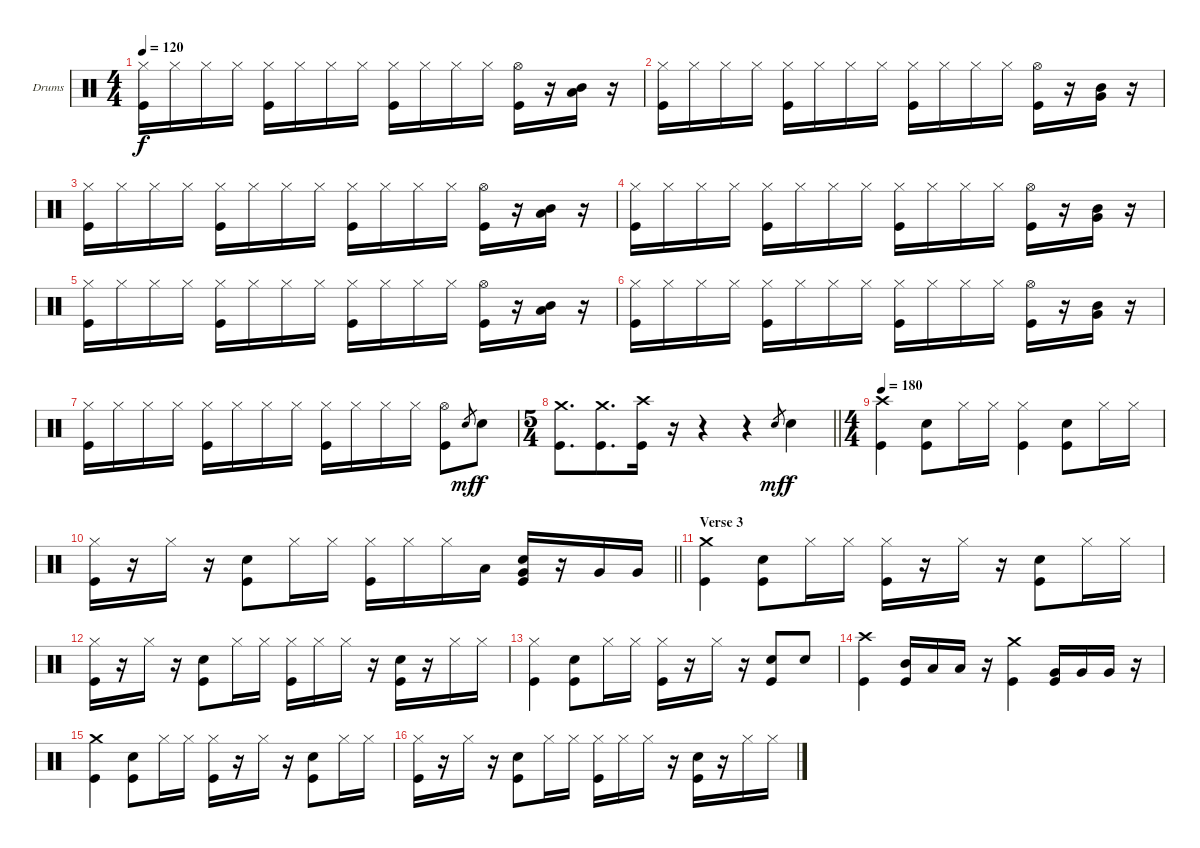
\bracketExtendMode groupsimilarinstruments
\firstSystemTrackNameOrientation horizontal
\otherSystemsTrackNameOrientation horizontal
\track ("Drumkit" "Drums") {instrument percussion}
\staff {score}
\articulation defaults
\ts (4 4)
\tempo 120
\clef neutral
\ks c
("Hi-Hat (closed)" "Kick (hit)").16{dy f} "Hi-Hat (closed)".16 "Hi-Hat (closed)".16 "Hi-Hat (closed)".16 ("Hi-Hat (closed)" "Kick (hit)").16 "Hi-Hat (closed)".16 "Hi-Hat (closed)".16 "Hi-Hat (closed)".16 ("Hi-Hat (closed)" "Kick (hit)").16 "Hi-Hat (closed)".16 "Hi-Hat (closed)".16 "Hi-Hat (closed)".16 ("Hi-Hat (open)" "Kick (hit)").16 r.16 ("Mid Tom (hit)" "Low Tom (hit)").16 r.16 |
("Hi-Hat (closed)" "Kick (hit)").16 "Hi-Hat (closed)".16 "Hi-Hat (closed)".16 "Hi-Hat (closed)".16 ("Hi-Hat (closed)" "Kick (hit)").16 "Hi-Hat (closed)".16 "Hi-Hat (closed)".16 "Hi-Hat (closed)".16 ("Hi-Hat (closed)" "Kick (hit)").16 "Hi-Hat (closed)".16 "Hi-Hat (closed)".16 "Hi-Hat (closed)".16 ("Hi-Hat (open)" "Kick (hit)").16 r.16 ("Mid Tom (hit)" "Very Low Tom (hit)").16 r.16 |
("Hi-Hat (closed)" "Kick (hit)").16 "Hi-Hat (closed)".16 "Hi-Hat (closed)".16 "Hi-Hat (closed)".16 ("Hi-Hat (closed)" "Kick (hit)").16 "Hi-Hat (closed)".16 "Hi-Hat (closed)".16 "Hi-Hat (closed)".16 ("Hi-Hat (closed)" "Kick (hit)").16 "Hi-Hat (closed)".16 "Hi-Hat (closed)".16 "Hi-Hat (closed)".16 ("Hi-Hat (open)" "Kick (hit)").16 r.16 ("Mid Tom (hit)" "Low Tom (hit)").16 r.16 |
("Hi-Hat (closed)" "Kick (hit)").16 "Hi-Hat (closed)".16 "Hi-Hat (closed)".16 "Hi-Hat (closed)".16 ("Hi-Hat (closed)" "Kick (hit)").16 "Hi-Hat (closed)".16 "Hi-Hat (closed)".16 "Hi-Hat (closed)".16 ("Hi-Hat (closed)" "Kick (hit)").16 "Hi-Hat (closed)".16 "Hi-Hat (closed)".16 "Hi-Hat (closed)".16 ("Hi-Hat (open)" "Kick (hit)").16 r.16 ("Mid Tom (hit)" "Very Low Tom (hit)").16 r.16 |
("Hi-Hat (closed)" "Kick (hit)").16 "Hi-Hat (closed)".16 "Hi-Hat (closed)".16 "Hi-Hat (closed)".16 ("Hi-Hat (closed)" "Kick (hit)").16 "Hi-Hat (closed)".16 "Hi-Hat (closed)".16 "Hi-Hat (closed)".16 ("Hi-Hat (closed)" "Kick (hit)").16 "Hi-Hat (closed)".16 "Hi-Hat (closed)".16 "Hi-Hat (closed)".16 ("Hi-Hat (open)" "Kick (hit)").16 r.16 ("Mid Tom (hit)" "Low Tom (hit)").16 r.16 |
("Hi-Hat (closed)" "Kick (hit)").16 "Hi-Hat (closed)".16 "Hi-Hat (closed)".16 "Hi-Hat (closed)".16 ("Hi-Hat (closed)" "Kick (hit)").16 "Hi-Hat (closed)".16 "Hi-Hat (closed)".16 "Hi-Hat (closed)".16 ("Hi-Hat (closed)" "Kick (hit)").16 "Hi-Hat (closed)".16 "Hi-Hat (closed)".16 "Hi-Hat (closed)".16 ("Hi-Hat (open)" "Kick (hit)").16 r.16 ("Mid Tom (hit)" "Very Low Tom (hit)").16 r.16 |
("Hi-Hat (closed)" "Kick (hit)").16 "Hi-Hat (closed)".16 "Hi-Hat (closed)".16 "Hi-Hat (closed)".16 ("Hi-Hat (closed)" "Kick (hit)").16 "Hi-Hat (closed)".16 "Hi-Hat (closed)".16 "Hi-Hat (closed)".16 ("Hi-Hat (closed)" "Kick (hit)").16 "Hi-Hat (closed)".16 "Hi-Hat (closed)".16 "Hi-Hat (closed)".16 ("Hi-Hat (open)" "Kick (hit)").8 "Snare (hit) 2".8{gr dy mf} "Snare (hit) 2".8{dy f} |
\ts (5 4)
\beaming (8 6 4)
\barLineRight lightlight
("Crash medium (hit)" "Kick (hit)").8{d} ("Crash medium (hit)" "Kick (hit)").8{d} ("Crash high (hit)" "Kick (hit)").16 r.16 r.4 r.4 "Snare (hit) 2".8{gr dy mf} "Snare (hit) 2".4{dy f} |
\ts (4 4)
\beaming (8 2 2 2 2)
\tempo 180
("Crash high (hit)" "Kick (hit)").4 ("Snare (hit) 2" "Kick (hit)").8 "Hi-Hat (closed)".16 "Hi-Hat (closed)".16 ("Hi-Hat (closed)" "Kick (hit)").4 ("Snare (hit) 2" "Kick (hit)").8 "Hi-Hat (closed)".16 "Hi-Hat (closed)".16 |
\barLineRight lightlight
("Hi-Hat (closed)" "Kick (hit)").16 r.16 "Hi-Hat (closed)".16 r.16 ("Snare (hit) 2" "Kick (hit)").8 "Hi-Hat (closed)".16 "Hi-Hat (closed)".16 ("Hi-Hat (closed)" "Kick (hit)").16 "Hi-Hat (closed)".16 "Hi-Hat (closed)".16 "Low Tom (hit)".16 ("Kick (hit)" "Very Low Tom (hit)" "Snare (hit) 2").16 r.16 "Very Low Tom (hit)".16 "Very Low Tom (hit)".16 |
\section ("" "Verse 3")
("Kick (hit)" "Crash medium (hit)").4 ("Snare (hit) 2" "Kick (hit)").8 "Hi-Hat (closed)".16 "Hi-Hat (closed)".16 ("Hi-Hat (closed)" "Kick (hit)").16 r.16 "Hi-Hat (closed)".16 r.16 ("Snare (hit) 2" "Kick (hit)").8 "Hi-Hat (closed)".16 "Hi-Hat (closed)".16 |
("Hi-Hat (closed)" "Kick (hit)").16 r.16 "Hi-Hat (closed)".16 r.16 ("Snare (hit) 2" "Kick (hit)").8 "Hi-Hat (closed)".16 "Hi-Hat (closed)".16 ("Hi-Hat (closed)" "Kick (hit)").16 "Hi-Hat (closed)".16 "Hi-Hat (closed)".16 r.16 ("Snare (hit) 2" "Kick (hit)").16 r.16 "Hi-Hat (closed)".16 "Hi-Hat (closed)".16 |
("Hi-Hat (closed)" "Kick (hit)").4 ("Snare (hit) 2" "Kick (hit)").8 "Hi-Hat (closed)".16 "Hi-Hat (closed)".16 ("Hi-Hat (closed)" "Kick (hit)").16 r.16 "Hi-Hat (closed)".16 r.16 ("Snare (hit) 2" "Kick (hit)").8 "Snare (hit) 2".8 |
("Kick (hit)" "Crash high (hit)").4 ("Mid Tom (hit)" "Kick (hit)").16 "Low Tom (hit)".16 "Low Tom (hit)".16 r.16 ("Kick (hit)" "Crash medium (hit)").4 ("Very Low Tom (hit)" "Kick (hit)").16 "Very Low Tom (hit)".16 "Very Low Tom (hit)".16 r.16 |
("Kick (hit)" "Crash medium (hit)").4 ("Snare (hit) 2" "Kick (hit)").8 "Hi-Hat (closed)".16 "Hi-Hat (closed)".16 ("Hi-Hat (closed)" "Kick (hit)").16 r.16 "Hi-Hat (closed)".16 r.16 ("Snare (hit) 2" "Kick (hit)").8 "Hi-Hat (closed)".16 "Hi-Hat (closed)".16 |
("Hi-Hat (closed)" "Kick (hit)").16 r.16 "Hi-Hat (closed)".16 r.16 ("Snare (hit) 2" "Kick (hit)").8 "Hi-Hat (closed)".16 "Hi-Hat (closed)".16 ("Hi-Hat (closed)" "Kick (hit)").16 "Hi-Hat (closed)".16 "Hi-Hat (closed)".16 r.16 ("Snare (hit) 2" "Kick (hit)").16 r.16 "Hi-Hat (closed)".16 "Hi-Hat (closed)".16
